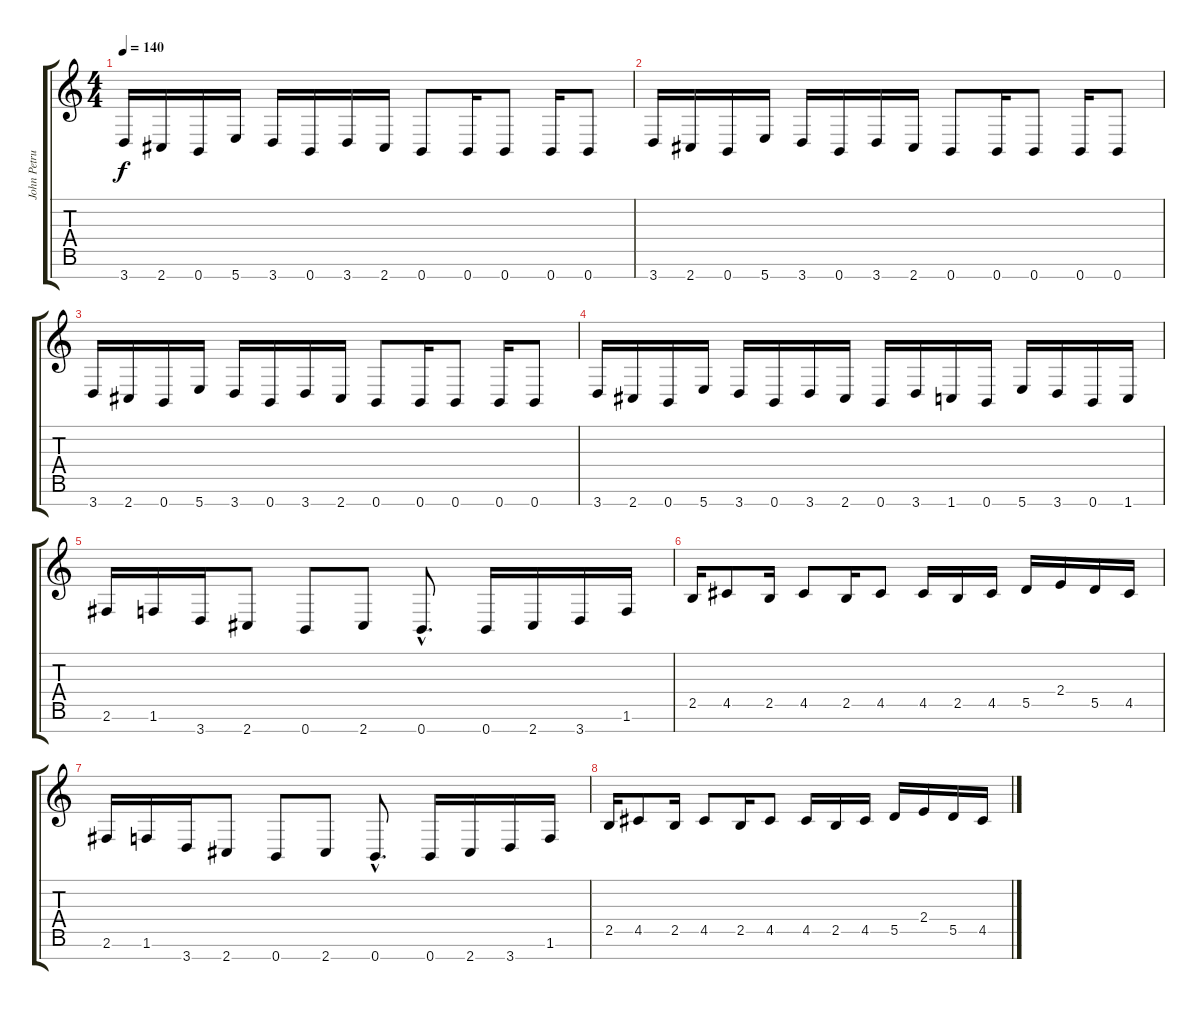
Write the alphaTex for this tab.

\track ("John Petrucci Rhythm" "John Petru") {instrument distortionguitar}
\staff {score tabs}
\tuning (E4 B3 G3 D3 A2 E2 B1) {hide}
\ts (4 4)
\tempo 140
\clef g2
\ks c
3.7.16{dy f instrument distortionguitar} 2.7.16 0.7.16 5.7.16 3.7.16 0.7.16 3.7.16 2.7.16 0.7.8 0.7.16 0.7.8 0.7.16 0.7.8 |
3.7.16 2.7.16 0.7.16 5.7.16 3.7.16 0.7.16 3.7.16 2.7.16 0.7.8 0.7.16 0.7.8 0.7.16 0.7.8 |
3.7.16 2.7.16 0.7.16 5.7.16 3.7.16 0.7.16 3.7.16 2.7.16 0.7.8 0.7.16 0.7.8 0.7.16 0.7.8 |
3.7.16 2.7.16 0.7.16 5.7.16 3.7.16 0.7.16 3.7.16 2.7.16 0.7.16 3.7.16 1.7.16 0.7.16 5.7.16 3.7.16 0.7.16 1.7.16 |
2.6.16 1.6.16 3.7.16 2.7.8 0.7.8 2.7.8 0.7{hac}.8{d} 0.7.16 2.7.16 3.7.16 1.6.16 |
2.5.16 4.5.8 2.5.16 4.5.8 2.5.16 4.5.8 4.5.16 2.5.16 4.5.16 5.5.16 2.4.16 5.5.16 4.5.16 |
2.6.16 1.6.16 3.7.16 2.7.8 0.7.8 2.7.8 0.7{hac}.8{d} 0.7.16 2.7.16 3.7.16 1.6.16 |
2.5.16 4.5.8 2.5.16 4.5.8 2.5.16 4.5.8 4.5.16 2.5.16 4.5.16 5.5.16 2.4.16 5.5.16 4.5.16
